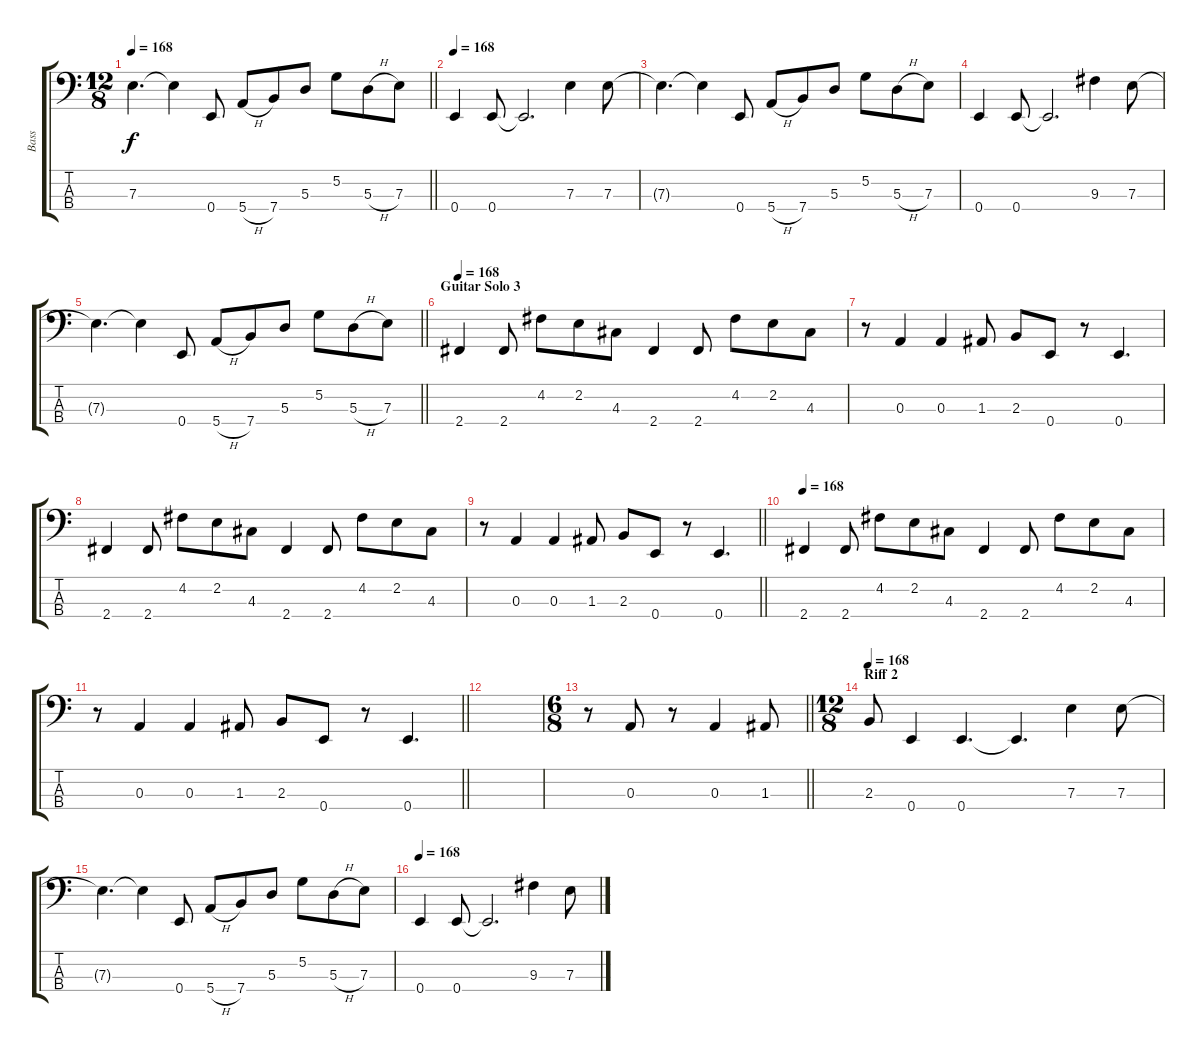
\track ("Bass" "Bass") {instrument electricbassfinger}
\staff {score tabs}
\tuning (G2 D2 A1 E1) {hide}
\ts (12 8)
\tempo 168
\clef f4
\barLineRight lightlight
\ks c
7.3{t}.4{d dy f} 7.3{t}.4 0.4.8 5.4{h}.8 7.4.8 5.3.8 5.2.8 5.3{h}.8 7.3.8 |
\tempo 168
0.4.4 0.4.8 0.4{t}.2{d} 7.3.4 7.3.8 |
7.3{t}.4{d} 7.3{t}.4 0.4.8 5.4{h}.8 7.4.8 5.3.8 5.2.8 5.3{h}.8 7.3.8 |
0.4.4 0.4.8 0.4{t}.2{d} 9.3.4 7.3.8 |
\barLineRight lightlight
7.3{t}.4{d} 7.3{t}.4 0.4.8 5.4{h}.8 7.4.8 5.3.8 5.2.8 5.3{h}.8 7.3.8 |
\section ("" "Guitar Solo 3")
\tempo 168
2.4.4 2.4.8 4.2.8 2.2.8 4.3.8 2.4.4 2.4.8 4.2.8 2.2.8 4.3.8 |
r.8 0.3.4 0.3.4 1.3.8 2.3.8 0.4.8 r.8 0.4.4{d} |
2.4.4 2.4.8 4.2.8 2.2.8 4.3.8 2.4.4 2.4.8 4.2.8 2.2.8 4.3.8 |
\barLineRight lightlight
r.8 0.3.4 0.3.4 1.3.8 2.3.8 0.4.8 r.8 0.4.4{d} |
\tempo 168
2.4.4 2.4.8 4.2.8 2.2.8 4.3.8 2.4.4 2.4.8 4.2.8 2.2.8 4.3.8 |
\barLineRight lightlight
r.8 0.3.4 0.3.4 1.3.8 2.3.8 0.4.8 r.8 0.4.4{d} |
|
\ts (6 8)
\barLineRight lightlight
r.8 0.3.8 r.8 0.3.4 1.3.8 |
\ts (12 8)
\section ("" "Riff 2")
\tempo 168
2.3.8 0.4.4 0.4.4{d} 0.4{t}.4{d} 7.3.4 7.3.8 |
7.3{t}.4{d} 7.3{t}.4 0.4.8 5.4{h}.8 7.4.8 5.3.8 5.2.8 5.3{h}.8 7.3.8 |
\tempo 168
0.4.4 0.4.8 0.4{t}.2{d} 9.3.4 7.3.8
